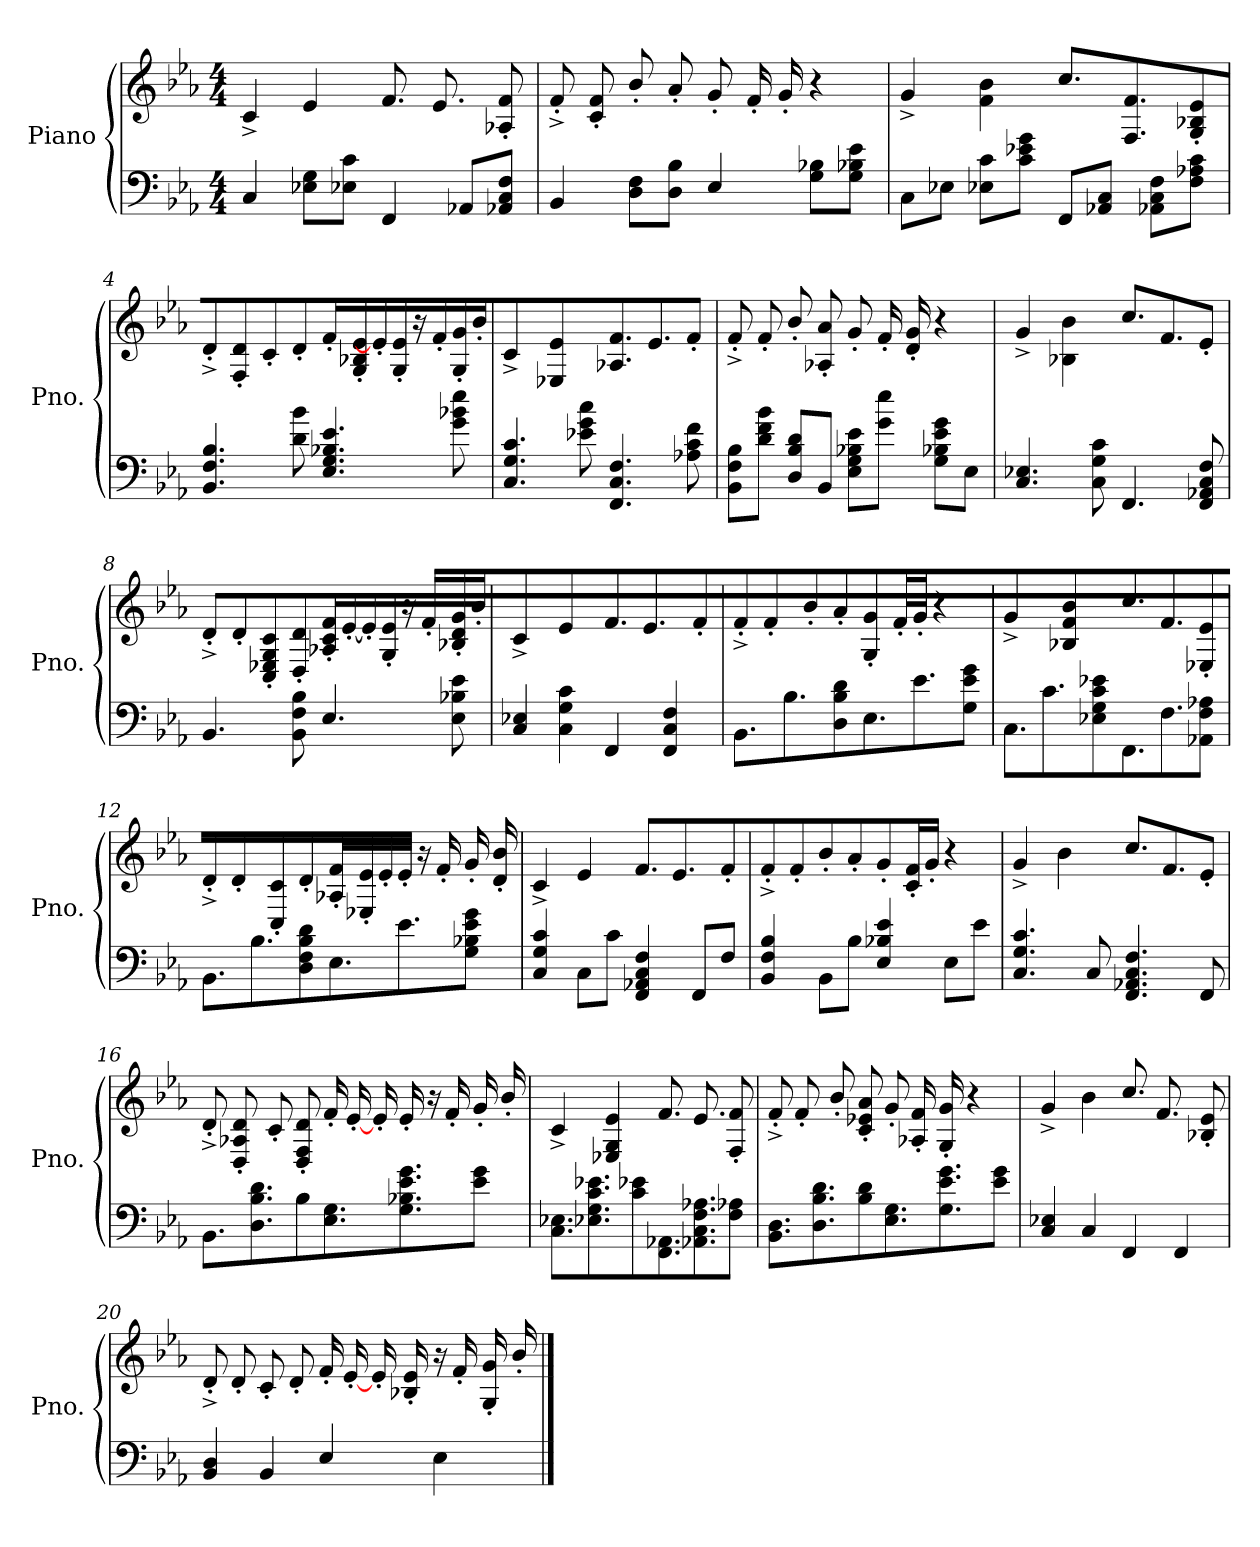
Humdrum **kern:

**kern	**kern
*part1	*part1
*staff2	*staff1
*I"Piano	*
*I'Pno.	*
*clefF4	*clefG2
*k[b-e-a-]	*k[b-e-a-]
*M4/4	*M4/4
=1	=1
4C/	4c^/
8E-X\ 8GL	4e-/
8E-X\ 8cJ	.
4FF/	8.f/L
.	8.e-/
8AA-X/L	.
8AA-X/ 8C 8FJ	8f/' 8A-X'
=2	=2
4BB-/	8f'^/L
.	8f/' 8c'
8D\ 8FL	8b-'/
8D\ 8B-J	8a-'/
4E-/	8g'/L
.	16f'/L
.	16g'/
8G\ 8B-XL	4r
8G\ 8B-X 8e-J	.
=3	=3
8C\L	4g^/
8E-X\J	.
8E-X\ 8cL	4b-\ 4f
8c\ 8e-X 8gJ	.
8FF/L	8.cc/L
8AA-X/ 8CJ	.
.	8.f/ 8.F
8AA-X\ 8C 8FL	.
8F\ 8A-X 8cJ	8e-/' 8G' 8B-X'
=4	=4
4.BB-/ 4.F 4.B-	8d'^/L
.	8d/' 8F'
.	8c'/
8d 8b-	8d'/J
4.E-/ 4.G 4.B-X 4.e-	16f'/LL
.	16e-/' 16G' 16B-X'
.	16e-'/]
.	16e-/' 16G'
.	16r
.	16f'/
8g 8b-X 8ee-	16g/' 16G'
.	16b-'/JJ
!!LO:LB:g=z
=5	=5
4.C/ 4.G 4.c	4c^/
.	4e-/ 4E-X
8e-X 8g 8cc	.
4.FF/ 4.C 4.F	8.f/ 8.A-X
.	8.e-/
8A-X 8c 8f	8f'/J
=6	=6
8BB-\ 8F 8B-L	8f'^/L
8d\ 8f 8b-J	8f'/
8D/ 8B- 8dL	8b-'/
8BB-/J	8a-/' 8A-X'
8E-\ 8G 8B-X 8e-L	8g'/L
8g\ 8ee-J	16f'/L
.	16g/' 16d'
8G\ 8B-X 8e- 8gL	4r
8E-\J	.
=7	=7
4.C/ 4.E-X	4g^/
.	4b-\ 4B-X
8C 8G 8c	.
4.FF/	8.cc/L
.	8.f/
8FF 8AA-X 8C 8F	8e-'/J
=8	=8
4.BB-/	8d'^/L
.	8d'/
.	8c/' 8E-X' 8G' 8C'
8BB- 8F 8B-	8d/' 8D'
4.E-/	16f/' 16A-X' 16c'
.	[16e-'/
.	16e-'/]
.	16e-/' 16G'
.	16r
.	16f'/LL
8E- 8B-X 8e-	16g/' 16B-X' 16d'
.	16b-'/
!!LO:LB:g=z
=9	=9
4C/ 4E-X	4c^/
4C 4G 4c	4e-/
4FF/	8.f/L
.	8.e-/
4FF 4C 4F	.
.	8f'/J
=10	=10
8.BB-\L	8f'^/L
.	8f'/
8.B-\J	.
.	8b-'/
8D\ 8B- 8dL	8a-'/J
8.E-\	8g/' 8G'
.	16f'/L
8.e-\J	16g'/JJ
.	4r
8G 8e- 8gJ	.
=11	=11
8.C\L	4g^/
8.c\J	.
.	4b-\ 4f 4B-X
8E-X\ 8G 8c 8e-XL	.
8.FF\	8.cc/
8.F\J	8.f/
8AA-X 8F 8A-XJ	8e-/' 8E-X'
=12	=12
8.BB-\L	8d'^/L
.	8d'/
8.B-\J	.
.	8c/' 8C'
8D\ 8F 8B- 8dL	8d'/J
8.E-\	16f/' 16A-X'
.	16e-/' 16E-X'
.	16e-'/
8.e-\J	16e-'/JJ
.	16r
.	16f'/LL
8G 8B-X 8e- 8gJ	16g'/
.	16b-/' 16d'
!!LO:LB:g=z
=13	=13
4C/ 4G 4c	4c^/
8C\L	4e-/
8c\J	.
4FF/ 4AA-X 4C 4F	8.f/L
.	8.e-/
8FF/L	.
8F/J	8f'/
=14	=14
4BB-/ 4F 4B-	8f'^/L
.	8f'/
8BB-\L	8b-'/
8B-\J	8a-'/J
4E-/ 4B-X 4e-	8g'/L
.	16f/' 16c'
.	16g'/JJ
8E-\L	4r
8e-\J	.
=15	=15
4.C/ 4.G 4.c	4g^/
.	4b-\
8C	.
4.FF/ 4.AA-X 4.C 4.F	8.cc/L
.	8.f/
8FF	8e-'/J
=16	=16
8.BB-\L	8d'^/L
.	8d/' 8A-X' 8D'
8.D\ 8.B- 8.dJ	.
.	8c'/
8B-\L	8d/' 8F' 8D'
8.E-\ 8.G	16f'/LL
.	[16e-'/
.	16e-'/
8.G\ 8.B-X 8.e- 8.gJ	16e-'/JJ
.	16r
.	16f'/LL
8e- 8gJ	16g'/
.	16b-'/JJ
!!LO:LB:g=z
=17	=17
8.C\ 8.E-XL	4c^/
8.E-X\ 8.G 8.c 8.e-XJ	.
.	4e-/ 4G 4E-X
8c\ 8e-XL	.
8.FF\ 8.AA-X	8.f/
8.AA-X\ 8.C 8.F 8.A-XJ	8.e-/
8F 8A-XJ	8f/' 8F'
=18	=18
8.BB-\ 8.DL	8f'^/L
.	8f'/
8.D\ 8.B- 8.dJ	.
.	8b-'/
8B-\ 8dL	8a-/' 8c' 8e-X'
8.E-\ 8.G	8g'/
.	16f/' 16A-X'
8.G\ 8.e- 8.gJ	16g/' 16G'
.	4r
8e- 8gJ	.
=19	=19
4C/ 4E-X	4g^/
4C	4b-\
4FF/	8.cc/L
.	8.f/
4FF	.
.	8e-/' 8B-X'
=20	=20
4BB-/ 4D	8d'^/L
.	8d'/
4BB-	8c'/
.	8d'/
4E-/	16f'/LL
.	[16e-'/
.	16e-'/
.	16e-/' 16B-X'
4E-	16r
.	16f'/LL
.	16g/' 16G'
.	16b-'/JJ
==	==
*-	*-
